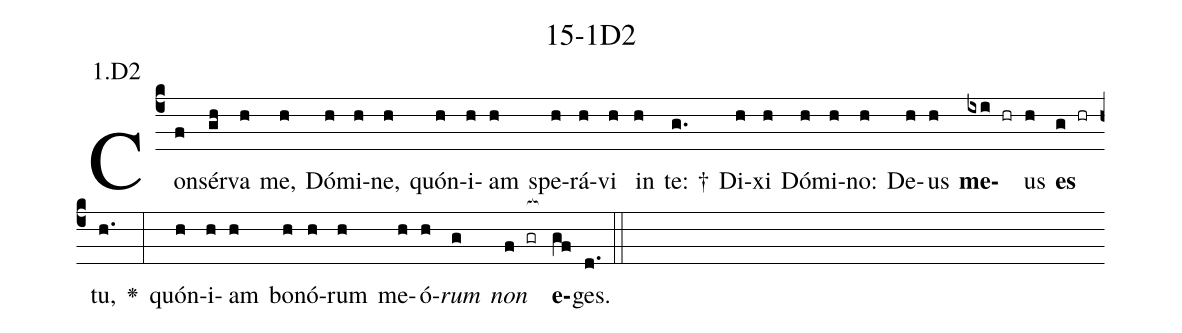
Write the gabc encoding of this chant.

name: 15-1D2;
annotation: 1.D2;
%%
(c4)Con(f)sér(gh)va(h) me,(h) Dó(h)mi(h)ne,(h) quón(h)i(h)am(h) spe(h)rá(h)vi(h) in(h) te: †(g.) Di(h)xi(h) Dó(h)mi(h)no:(h) De(h)us(h) <b>me</b>(ixi hr)us(h) <b>es</b>(g hr) tu,(h.) <v>\greheightstar</v>(:) quón(h)i(h)am(h) bo(h)nó(h)rum(h) me(h)ó(h)<i>rum</i>(g) <i>non</i>(f gr[ocb:1{]) <b>e</b>(gf[ocb:0}])ges.(d.) (::)


%E(h) u(h) o(g) u(f) a(gf) e.(d.) (::)
